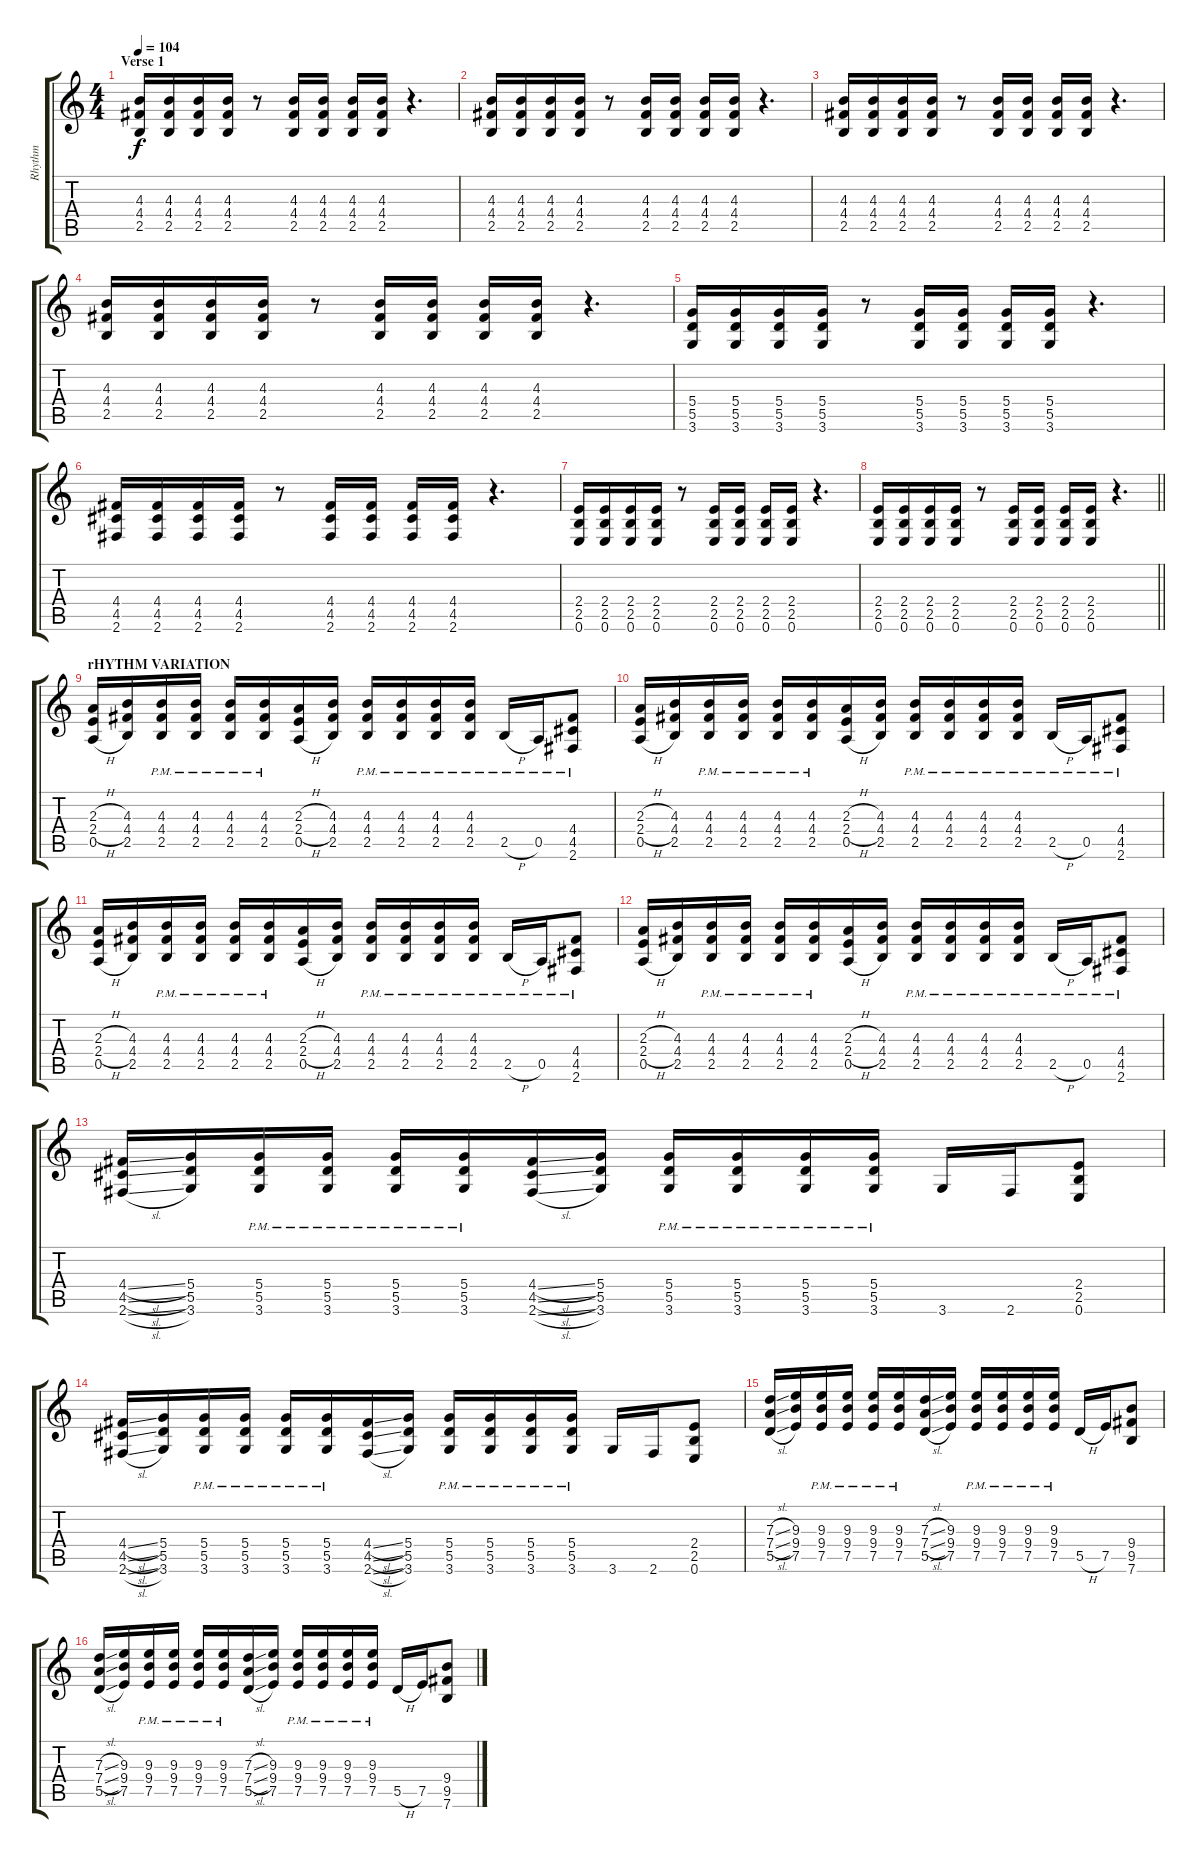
\track ("Rhythm" "Rhythm") {instrument distortionguitar}
\staff {score tabs}
\tuning (E4 B3 G3 D3 A2 E2) {hide}
\ts (4 4)
\section ("" "Verse 1")
\tempo 104
\clef g2
\ks c
(4.3 4.4 2.5).16{dy f} (4.3 4.4 2.5).16 (4.3 4.4 2.5).16 (4.3 4.4 2.5).16 r.8 (4.3 4.4 2.5).16 (4.3 4.4 2.5).16 (4.3 4.4 2.5).16 (4.3 4.4 2.5).16 r.4{d} |
(4.3 4.4 2.5).16 (4.3 4.4 2.5).16 (4.3 4.4 2.5).16 (4.3 4.4 2.5).16 r.8 (4.3 4.4 2.5).16 (4.3 4.4 2.5).16 (4.3 4.4 2.5).16 (4.3 4.4 2.5).16 r.4{d} |
(4.3 4.4 2.5).16 (4.3 4.4 2.5).16 (4.3 4.4 2.5).16 (4.3 4.4 2.5).16 r.8 (4.3 4.4 2.5).16 (4.3 4.4 2.5).16 (4.3 4.4 2.5).16 (4.3 4.4 2.5).16 r.4{d} |
(4.3 4.4 2.5).16 (4.3 4.4 2.5).16 (4.3 4.4 2.5).16 (4.3 4.4 2.5).16 r.8 (4.3 4.4 2.5).16 (4.3 4.4 2.5).16 (4.3 4.4 2.5).16 (4.3 4.4 2.5).16 r.4{d} |
(5.4 5.5 3.6).16 (5.4 5.5 3.6).16 (5.4 5.5 3.6).16 (5.4 5.5 3.6).16 r.8 (5.4 5.5 3.6).16 (5.4 5.5 3.6).16 (5.4 5.5 3.6).16 (5.4 5.5 3.6).16 r.4{d} |
(4.4 4.5 2.6).16 (4.4 4.5 2.6).16 (4.4 4.5 2.6).16 (4.4 4.5 2.6).16 r.8 (4.4 4.5 2.6).16 (4.4 4.5 2.6).16 (4.4 4.5 2.6).16 (4.4 4.5 2.6).16 r.4{d} |
(2.4 2.5 0.6).16 (2.4 2.5 0.6).16 (2.4 2.5 0.6).16 (2.4 2.5 0.6).16 r.8 (2.4 2.5 0.6).16 (2.4 2.5 0.6).16 (2.4 2.5 0.6).16 (2.4 2.5 0.6).16 r.4{d} |
\barLineRight lightlight
(2.4 2.5 0.6).16 (2.4 2.5 0.6).16 (2.4 2.5 0.6).16 (2.4 2.5 0.6).16 r.8 (2.4 2.5 0.6).16 (2.4 2.5 0.6).16 (2.4 2.5 0.6).16 (2.4 2.5 0.6).16 r.4{d} |
\section ("" "rHYTHM VARIATION")
(2.3{h} 2.4{h} 0.5{h}).16 (4.3 4.4 2.5).16 (4.3 4.4 2.5{pm}).16 (4.3 4.4 2.5{pm}).16 (4.3 4.4 2.5{pm}).16 (4.3 4.4 2.5{pm}).16 (2.3{h} 2.4{h} 0.5{h}).16 (4.3 4.4 2.5).16 (4.3 4.4 2.5{pm}).16 (4.3 4.4 2.5{pm}).16 (4.3 4.4 2.5{pm}).16 (4.3 4.4 2.5{pm}).16 2.5{h pm}.16 0.5{pm}.16 (4.4{pm} 4.5{pm} 2.6{pm}).8 |
(2.3{h} 2.4{h} 0.5{h}).16 (4.3 4.4 2.5).16 (4.3 4.4 2.5{pm}).16 (4.3 4.4 2.5{pm}).16 (4.3 4.4 2.5{pm}).16 (4.3 4.4 2.5{pm}).16 (2.3{h} 2.4{h} 0.5{h}).16 (4.3 4.4 2.5).16 (4.3 4.4 2.5{pm}).16 (4.3 4.4 2.5{pm}).16 (4.3 4.4 2.5{pm}).16 (4.3 4.4 2.5{pm}).16 2.5{h pm}.16 0.5{pm}.16 (4.4{pm} 4.5{pm} 2.6{pm}).8 |
(2.3{h} 2.4{h} 0.5{h}).16 (4.3 4.4 2.5).16 (4.3 4.4 2.5{pm}).16 (4.3 4.4 2.5{pm}).16 (4.3 4.4 2.5{pm}).16 (4.3 4.4 2.5{pm}).16 (2.3{h} 2.4{h} 0.5{h}).16 (4.3 4.4 2.5).16 (4.3 4.4 2.5{pm}).16 (4.3 4.4 2.5{pm}).16 (4.3 4.4 2.5{pm}).16 (4.3 4.4 2.5{pm}).16 2.5{h pm}.16 0.5{pm}.16 (4.4{pm} 4.5{pm} 2.6{pm}).8 |
(2.3{h} 2.4{h} 0.5{h}).16 (4.3 4.4 2.5).16 (4.3 4.4 2.5{pm}).16 (4.3 4.4 2.5{pm}).16 (4.3 4.4 2.5{pm}).16 (4.3 4.4 2.5{pm}).16 (2.3{h} 2.4{h} 0.5{h}).16 (4.3 4.4 2.5).16 (4.3 4.4 2.5{pm}).16 (4.3 4.4 2.5{pm}).16 (4.3 4.4 2.5{pm}).16 (4.3 4.4 2.5{pm}).16 2.5{h pm}.16 0.5{pm}.16 (4.4{pm} 4.5{pm} 2.6{pm}).8 |
(4.4{sl} 4.5{sl} 2.6{sl}).16 (5.4 5.5 3.6).16 (5.4{pm} 5.5{pm} 3.6{pm}).16 (5.4{pm} 5.5{pm} 3.6{pm}).16 (5.4{pm} 5.5{pm} 3.6{pm}).16 (5.4{pm} 5.5{pm} 3.6{pm}).16 (4.4{sl} 4.5{sl} 2.6{sl}).16 (5.4 5.5 3.6).16 (5.4{pm} 5.5{pm} 3.6{pm}).16 (5.4{pm} 5.5{pm} 3.6{pm}).16 (5.4{pm} 5.5{pm} 3.6{pm}).16 (5.4{pm} 5.5{pm} 3.6{pm}).16 3.6.16 2.6.16 (2.4 2.5 0.6).8 |
(4.4{sl} 4.5{sl} 2.6{sl}).16 (5.4 5.5 3.6).16 (5.4{pm} 5.5{pm} 3.6{pm}).16 (5.4{pm} 5.5{pm} 3.6{pm}).16 (5.4{pm} 5.5{pm} 3.6{pm}).16 (5.4{pm} 5.5{pm} 3.6{pm}).16 (4.4{sl} 4.5{sl} 2.6{sl}).16 (5.4 5.5 3.6).16 (5.4{pm} 5.5{pm} 3.6{pm}).16 (5.4{pm} 5.5{pm} 3.6{pm}).16 (5.4{pm} 5.5{pm} 3.6{pm}).16 (5.4{pm} 5.5{pm} 3.6{pm}).16 3.6.16 2.6.16 (2.4 2.5 0.6).8 |
(7.3{sl} 7.4{sl} 5.5{sl}).16 (9.3 9.4 7.5).16 (9.3 9.4 7.5{pm}).16 (9.3 9.4 7.5{pm}).16 (9.3 9.4 7.5{pm}).16 (9.3 9.4 7.5{pm}).16 (7.3{sl} 7.4{sl} 5.5{sl}).16 (9.3 9.4 7.5).16 (9.3 9.4 7.5{pm}).16 (9.3 9.4 7.5{pm}).16 (9.3 9.4 7.5{pm}).16 (9.3 9.4 7.5{pm}).16 5.5{h}.16 7.5.16 (9.4 9.5 7.6).8 |
(7.3{sl} 7.4{sl} 5.5{sl}).16 (9.3 9.4 7.5).16 (9.3 9.4 7.5{pm}).16 (9.3 9.4 7.5{pm}).16 (9.3 9.4 7.5{pm}).16 (9.3 9.4 7.5{pm}).16 (7.3{sl} 7.4{sl} 5.5{sl}).16 (9.3 9.4 7.5).16 (9.3 9.4 7.5{pm}).16 (9.3 9.4 7.5{pm}).16 (9.3 9.4 7.5{pm}).16 (9.3 9.4 7.5{pm}).16 5.5{h}.16 7.5.16 (9.4 9.5 7.6).8
